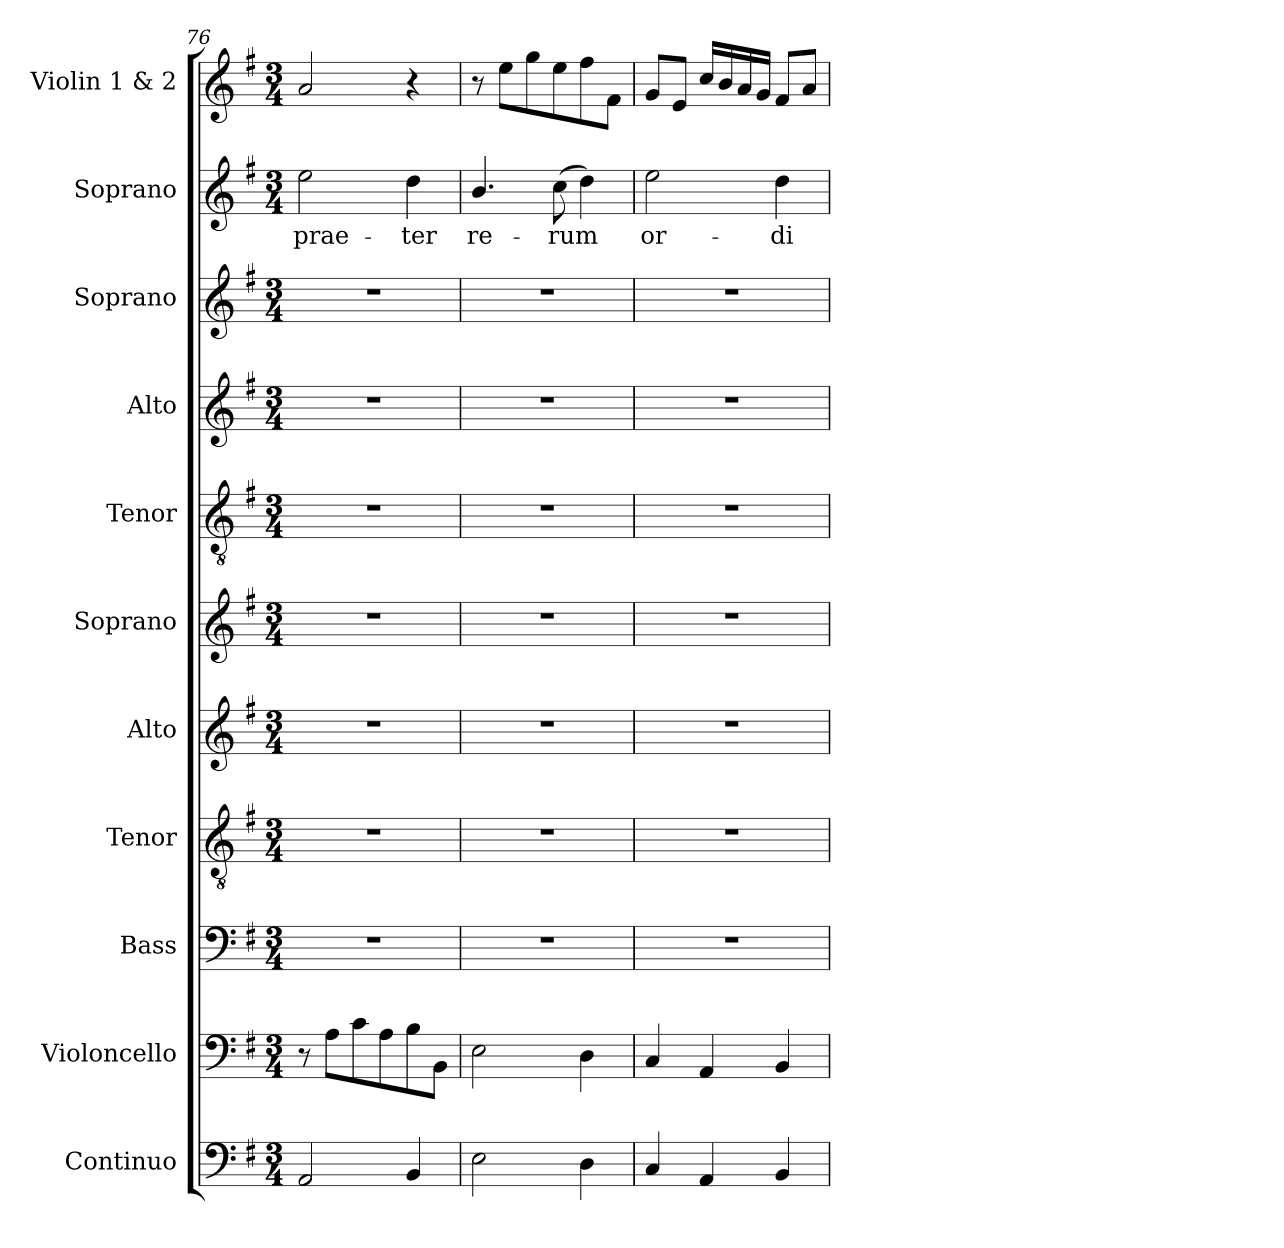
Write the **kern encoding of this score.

**kern	**kern	**kern	**kern	**kern	**kern	**kern	**kern	**kern	**kern	**text	**kern
*part11	*part10	*part9	*part8	*part7	*part6	*part5	*part4	*part3	*part2	*part2	*part1
*staff11	*staff10	*staff9	*staff8	*staff7	*staff6	*staff5	*staff4	*staff3	*staff2	*staff2	*staff1
*I"Continuo	*I"Violoncello	*I"Bass	*I"Tenor	*I"Alto	*I"Soprano	*I"Tenor	*I"Alto	*I"Soprano	*I"Soprano	*	*I"Violin 1 & 2
*I'Cont.	*I'Vc.	*I'B.	*I'T.	*I'A.	*I'S.	*I'T.	*I'A.	*I'S.	*I'S.	*	*I'Vln. 1/2
*clefF4	*clefF4	*clefF4	*clefGv2	*clefG2	*clefG2	*clefGv2	*clefG2	*clefG2	*clefG2	*	*clefG2
*	*	*	*ITrd7c12	*	*	*ITrd7c12	*	*	*	*	*
*k[f#]	*k[f#]	*k[f#]	*k[f#]	*k[f#]	*k[f#]	*k[f#]	*k[f#]	*k[f#]	*k[f#]	*	*k[f#]
*G:	*G:	*G:	*G:	*G:	*G:	*G:	*G:	*G:	*G:	*	*G:
*M3/4	*M3/4	*M3/4	*M3/4	*M3/4	*M3/4	*M3/4	*M3/4	*M3/4	*M3/4	*	*M3/4
=76	=76	=76	=76	=76	=76	=76	=76	=76	=76	=76	=76
!	!	!LO:N:vis=1	!LO:N:vis=1	!LO:N:vis=1	!LO:N:vis=1	!LO:N:vis=1	!LO:N:vis=1	!LO:N:vis=1	!	!	!
!	!	!	!	!	!	!	!	!	!	!LO:LY:b:color=#000000	!
2AAi/	8r	2.r	2.r	2.r	2.r	2.r	2.r	2.r	2eei\	prae-	2ai/
.	8Ai\L	.	.	.	.	.	.	.	.	.	.
.	8ci\	.	.	.	.	.	.	.	.	.	.
.	8Ai\	.	.	.	.	.	.	.	.	.	.
!	!	!	!	!	!	!	!	!	!	!LO:LY:b:color=#000000	!
4BBi/	8Bi\	.	.	.	.	.	.	.	4ddi\	-ter	4r
.	8BBi\J	.	.	.	.	.	.	.	.	.	.
=77	=77	=77	=77	=77	=77	=77	=77	=77	=77	=77	=77
!	!	!LO:N:vis=1	!LO:N:vis=1	!LO:N:vis=1	!LO:N:vis=1	!LO:N:vis=1	!LO:N:vis=1	!LO:N:vis=1	!	!	!
!	!	!	!	!	!	!	!	!	!	!LO:LY:b:color=#000000	!
2Ei\	2Ei\	2.r	2.r	2.r	2.r	2.r	2.r	2.r	4.bi/	re-	8r
.	.	.	.	.	.	.	.	.	.	.	8eei\L
.	.	.	.	.	.	.	.	.	.	.	8ggi\
!	!	!	!	!	!	!	!	!	!	!LO:LY:b:color=#000000	!
.	.	.	.	.	.	.	.	.	(8cci\	-rum	8eei\
4Di\	4Di\	.	.	.	.	.	.	.	4ddi\)	.	8ff#i\
.	.	.	.	.	.	.	.	.	.	.	8f#i\J
=78	=78	=78	=78	=78	=78	=78	=78	=78	=78	=78	=78
!	!	!LO:N:vis=1	!LO:N:vis=1	!LO:N:vis=1	!LO:N:vis=1	!LO:N:vis=1	!LO:N:vis=1	!LO:N:vis=1	!	!	!
!	!	!	!	!	!	!	!	!	!	!LO:LY:b:color=#000000	!
4Ci/	4Ci/	2.r	2.r	2.r	2.r	2.r	2.r	2.r	2eei\	or-	8gi/L
.	.	.	.	.	.	.	.	.	.	.	8ei/J
4AAi/	4AAi/	.	.	.	.	.	.	.	.	.	16cci/LL
.	.	.	.	.	.	.	.	.	.	.	16bi/
.	.	.	.	.	.	.	.	.	.	.	16ai/
.	.	.	.	.	.	.	.	.	.	.	16gi/JJ
!	!	!	!	!	!	!	!	!	!	!LO:LY:b:color=#000000	!
4BBi/	4BBi/	.	.	.	.	.	.	.	4ddi\	-di-	8f#i/L
.	.	.	.	.	.	.	.	.	.	.	8ai/J
=	=	=	=	=	=	=	=	=	=	=	=
*-	*-	*-	*-	*-	*-	*-	*-	*-	*-	*-	*-
